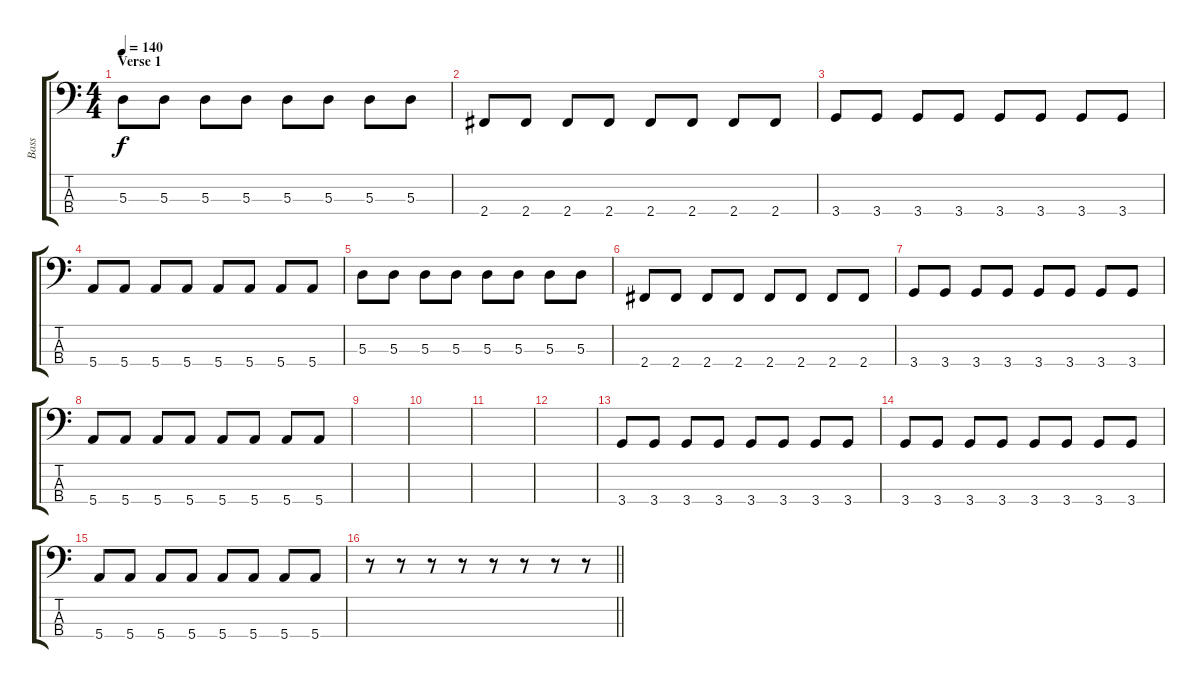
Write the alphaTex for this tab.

\track ("Bass" "Bass") {instrument electricbassfinger}
\staff {score tabs}
\tuning (G2 D2 A1 E1) {hide}
\ts (4 4)
\section ("" "Verse 1")
\tempo 140
\clef f4
\ks c
5.3.8{dy f} 5.3.8 5.3.8 5.3.8 5.3.8 5.3.8 5.3.8 5.3.8 |
2.4.8 2.4.8 2.4.8 2.4.8 2.4.8 2.4.8 2.4.8 2.4.8 |
3.4.8 3.4.8 3.4.8 3.4.8 3.4.8 3.4.8 3.4.8 3.4.8 |
5.4.8 5.4.8 5.4.8 5.4.8 5.4.8 5.4.8 5.4.8 5.4.8 |
5.3.8 5.3.8 5.3.8 5.3.8 5.3.8 5.3.8 5.3.8 5.3.8 |
2.4.8 2.4.8 2.4.8 2.4.8 2.4.8 2.4.8 2.4.8 2.4.8 |
3.4.8 3.4.8 3.4.8 3.4.8 3.4.8 3.4.8 3.4.8 3.4.8 |
5.4.8 5.4.8 5.4.8 5.4.8 5.4.8 5.4.8 5.4.8 5.4.8 |
|
|
|
|
3.4.8 3.4.8 3.4.8 3.4.8 3.4.8 3.4.8 3.4.8 3.4.8 |
3.4.8 3.4.8 3.4.8 3.4.8 3.4.8 3.4.8 3.4.8 3.4.8 |
5.4.8 5.4.8 5.4.8 5.4.8 5.4.8 5.4.8 5.4.8 5.4.8 |
\barLineRight lightlight
r.8 r.8 r.8 r.8 r.8 r.8 r.8 r.8
